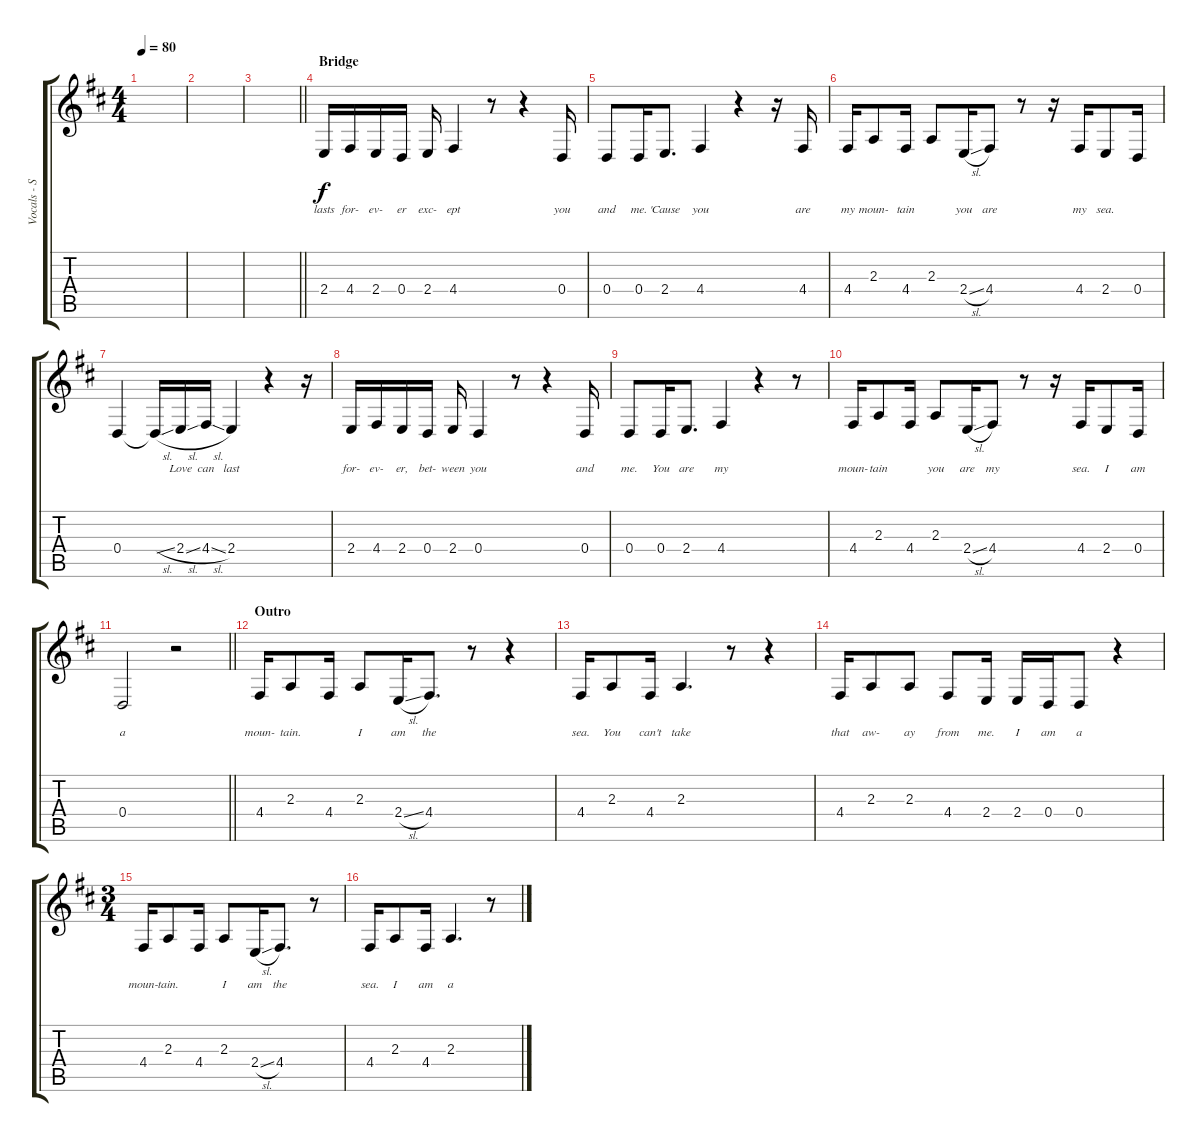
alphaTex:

\track ("Vocals - Simon Neil" "Vocals - S") {instrument altosax}
\staff {score tabs}
\tuning (E4 B3 G3 D3 A2 E2) {hide}
\ts (4 4)
\tempo 80
\clef g2
\ks d
|
|
\barLineRight lightlight
|
\section ("" "Bridge")
2.4.16{lyrics (0 "lasts") lyrics (1 "") lyrics (2 "") lyrics (3 "") lyrics (4 "")} 4.4.16{lyrics (0 "for-") lyrics (1 "") lyrics (2 "") lyrics (3 "") lyrics (4 "")} 2.4.16{lyrics (0 "ev-") lyrics (1 "") lyrics (2 "") lyrics (3 "") lyrics (4 "")} 0.4.16{lyrics (0 "er") lyrics (1 "") lyrics (2 "") lyrics (3 "") lyrics (4 "")} 2.4.16{lyrics (0 "exc-") lyrics (1 "") lyrics (2 "") lyrics (3 "") lyrics (4 "")} 4.4.4{lyrics (0 "ept") lyrics (1 "") lyrics (2 "") lyrics (3 "") lyrics (4 "")} r.8 r.4 0.4.16{lyrics (0 "you") lyrics (1 "") lyrics (2 "") lyrics (3 "") lyrics (4 "")} |
0.4.8{lyrics (0 "and") lyrics (1 "") lyrics (2 "") lyrics (3 "") lyrics (4 "")} 0.4.16{lyrics (0 "me.") lyrics (1 "") lyrics (2 "") lyrics (3 "") lyrics (4 "")} 2.4.8{d lyrics (0 "'Cause") lyrics (1 "") lyrics (2 "") lyrics (3 "") lyrics (4 "")} 4.4.4{lyrics (0 "you") lyrics (1 "") lyrics (2 "") lyrics (3 "") lyrics (4 "")} r.4 r.16 4.4.16{lyrics (0 "are") lyrics (1 "") lyrics (2 "") lyrics (3 "") lyrics (4 "")} |
4.4.16{lyrics (0 "my") lyrics (1 "") lyrics (2 "") lyrics (3 "") lyrics (4 "")} 2.3.8{lyrics (0 "moun-") lyrics (1 "") lyrics (2 "") lyrics (3 "") lyrics (4 "")} 4.4.16{lyrics (0 "tain") lyrics (1 "") lyrics (2 "") lyrics (3 "") lyrics (4 "")} 2.3.8{lyrics (0 "") lyrics (1 "") lyrics (2 "") lyrics (3 "") lyrics (4 "")} 2.4{sl}.16{lyrics (0 "you") lyrics (1 "") lyrics (2 "") lyrics (3 "") lyrics (4 "")} 4.4.8{lyrics (0 "are") lyrics (1 "") lyrics (2 "") lyrics (3 "") lyrics (4 "")} r.8 r.16 4.4.16{lyrics (0 "my") lyrics (1 "") lyrics (2 "") lyrics (3 "") lyrics (4 "")} 2.4.8{lyrics (0 "sea.") lyrics (1 "") lyrics (2 "") lyrics (3 "") lyrics (4 "")} 0.4.16{lyrics (0 "") lyrics (1 "") lyrics (2 "") lyrics (3 "") lyrics (4 "")} |
0.4.4{lyrics (0 "") lyrics (1 "") lyrics (2 "") lyrics (3 "") lyrics (4 "")} 0.4{sl t}.16{lyrics (0 "") lyrics (1 "") lyrics (2 "") lyrics (3 "") lyrics (4 "")} 2.4{sl}.16{lyrics (0 "Love") lyrics (1 "") lyrics (2 "") lyrics (3 "") lyrics (4 "")} 4.4{sl}.16{lyrics (0 "can") lyrics (1 "") lyrics (2 "") lyrics (3 "") lyrics (4 "")} 2.4.4{lyrics (0 "last") lyrics (1 "") lyrics (2 "") lyrics (3 "") lyrics (4 "")} r.4 r.16 |
2.4.16{lyrics (0 "for-") lyrics (1 "") lyrics (2 "") lyrics (3 "") lyrics (4 "")} 4.4.16{lyrics (0 "ev-") lyrics (1 "") lyrics (2 "") lyrics (3 "") lyrics (4 "")} 2.4.16{lyrics (0 "er,") lyrics (1 "") lyrics (2 "") lyrics (3 "") lyrics (4 "")} 0.4.16{lyrics (0 "bet-") lyrics (1 "") lyrics (2 "") lyrics (3 "") lyrics (4 "")} 2.4.16{lyrics (0 "ween") lyrics (1 "") lyrics (2 "") lyrics (3 "") lyrics (4 "")} 0.4.4{lyrics (0 "you") lyrics (1 "") lyrics (2 "") lyrics (3 "") lyrics (4 "")} r.8 r.4 0.4.16{lyrics (0 "and") lyrics (1 "") lyrics (2 "") lyrics (3 "") lyrics (4 "")} |
0.4.8{lyrics (0 "me.") lyrics (1 "") lyrics (2 "") lyrics (3 "") lyrics (4 "")} 0.4.16{lyrics (0 "You") lyrics (1 "") lyrics (2 "") lyrics (3 "") lyrics (4 "")} 2.4.8{d lyrics (0 "are") lyrics (1 "") lyrics (2 "") lyrics (3 "") lyrics (4 "")} 4.4.4{lyrics (0 "my") lyrics (1 "") lyrics (2 "") lyrics (3 "") lyrics (4 "")} r.4 r.8 |
4.4.16{lyrics (0 "moun-") lyrics (1 "") lyrics (2 "") lyrics (3 "") lyrics (4 "")} 2.3.8{lyrics (0 "tain") lyrics (1 "") lyrics (2 "") lyrics (3 "") lyrics (4 "")} 4.4.16{lyrics (0 "") lyrics (1 "") lyrics (2 "") lyrics (3 "") lyrics (4 "")} 2.3.8{lyrics (0 "you") lyrics (1 "") lyrics (2 "") lyrics (3 "") lyrics (4 "")} 2.4{sl}.16{lyrics (0 "are") lyrics (1 "") lyrics (2 "") lyrics (3 "") lyrics (4 "")} 4.4.8{lyrics (0 "my") lyrics (1 "") lyrics (2 "") lyrics (3 "") lyrics (4 "")} r.8 r.16 4.4.16{lyrics (0 "sea.") lyrics (1 "") lyrics (2 "") lyrics (3 "") lyrics (4 "")} 2.4.8{lyrics (0 "I") lyrics (1 "") lyrics (2 "") lyrics (3 "") lyrics (4 "")} 0.4.16{lyrics (0 "am") lyrics (1 "") lyrics (2 "") lyrics (3 "") lyrics (4 "")} |
\barLineRight lightlight
0.4.2{lyrics (0 "a") lyrics (1 "") lyrics (2 "") lyrics (3 "") lyrics (4 "")} r.2 |
\section ("" "Outro")
4.4.16{lyrics (0 "moun-") lyrics (1 "") lyrics (2 "") lyrics (3 "") lyrics (4 "")} 2.3.8{lyrics (0 "tain.") lyrics (1 "") lyrics (2 "") lyrics (3 "") lyrics (4 "")} 4.4.16{lyrics (0 "") lyrics (1 "") lyrics (2 "") lyrics (3 "") lyrics (4 "")} 2.3.8{lyrics (0 "I") lyrics (1 "") lyrics (2 "") lyrics (3 "") lyrics (4 "")} 2.4{sl}.16{lyrics (0 "am") lyrics (1 "") lyrics (2 "") lyrics (3 "") lyrics (4 "")} 4.4.8{d lyrics (0 "the") lyrics (1 "") lyrics (2 "") lyrics (3 "") lyrics (4 "")} r.8 r.4 |
4.4.16{lyrics (0 "sea.") lyrics (1 "") lyrics (2 "") lyrics (3 "") lyrics (4 "")} 2.3.8{lyrics (0 "You") lyrics (1 "") lyrics (2 "") lyrics (3 "") lyrics (4 "")} 4.4.16{lyrics (0 "can't") lyrics (1 "") lyrics (2 "") lyrics (3 "") lyrics (4 "")} 2.3.4{d lyrics (0 "take") lyrics (1 "") lyrics (2 "") lyrics (3 "") lyrics (4 "")} r.8 r.4 |
4.4.16{lyrics (0 "that") lyrics (1 "") lyrics (2 "") lyrics (3 "") lyrics (4 "")} 2.3.8{lyrics (0 "aw-") lyrics (1 "") lyrics (2 "") lyrics (3 "") lyrics (4 "")} 2.3.8{lyrics (0 "ay") lyrics (1 "") lyrics (2 "") lyrics (3 "") lyrics (4 "")} 4.4.8{lyrics (0 "from") lyrics (1 "") lyrics (2 "") lyrics (3 "") lyrics (4 "")} 2.4.16{lyrics (0 "me.") lyrics (1 "") lyrics (2 "") lyrics (3 "") lyrics (4 "")} 2.4.16{lyrics (0 "I") lyrics (1 "") lyrics (2 "") lyrics (3 "") lyrics (4 "")} 0.4.16{lyrics (0 "am") lyrics (1 "") lyrics (2 "") lyrics (3 "") lyrics (4 "")} 0.4.8{lyrics (0 "a") lyrics (1 "") lyrics (2 "") lyrics (3 "") lyrics (4 "")} r.4 |
\ts (3 4)
4.4.16{lyrics (0 "moun-") lyrics (1 "") lyrics (2 "") lyrics (3 "") lyrics (4 "")} 2.3.8{lyrics (0 "tain.") lyrics (1 "") lyrics (2 "") lyrics (3 "") lyrics (4 "")} 4.4.16{lyrics (0 "") lyrics (1 "") lyrics (2 "") lyrics (3 "") lyrics (4 "")} 2.3.8{lyrics (0 "I") lyrics (1 "") lyrics (2 "") lyrics (3 "") lyrics (4 "")} 2.4{sl}.16{lyrics (0 "am") lyrics (1 "") lyrics (2 "") lyrics (3 "") lyrics (4 "")} 4.4.8{d lyrics (0 "the") lyrics (1 "") lyrics (2 "") lyrics (3 "") lyrics (4 "")} r.8 |
4.4.16{lyrics (0 "sea.") lyrics (1 "") lyrics (2 "") lyrics (3 "") lyrics (4 "")} 2.3.8{lyrics (0 "I") lyrics (1 "") lyrics (2 "") lyrics (3 "") lyrics (4 "")} 4.4.16{lyrics (0 "am") lyrics (1 "") lyrics (2 "") lyrics (3 "") lyrics (4 "")} 2.3.4{d lyrics (0 "a") lyrics (1 "") lyrics (2 "") lyrics (3 "") lyrics (4 "")} r.8
